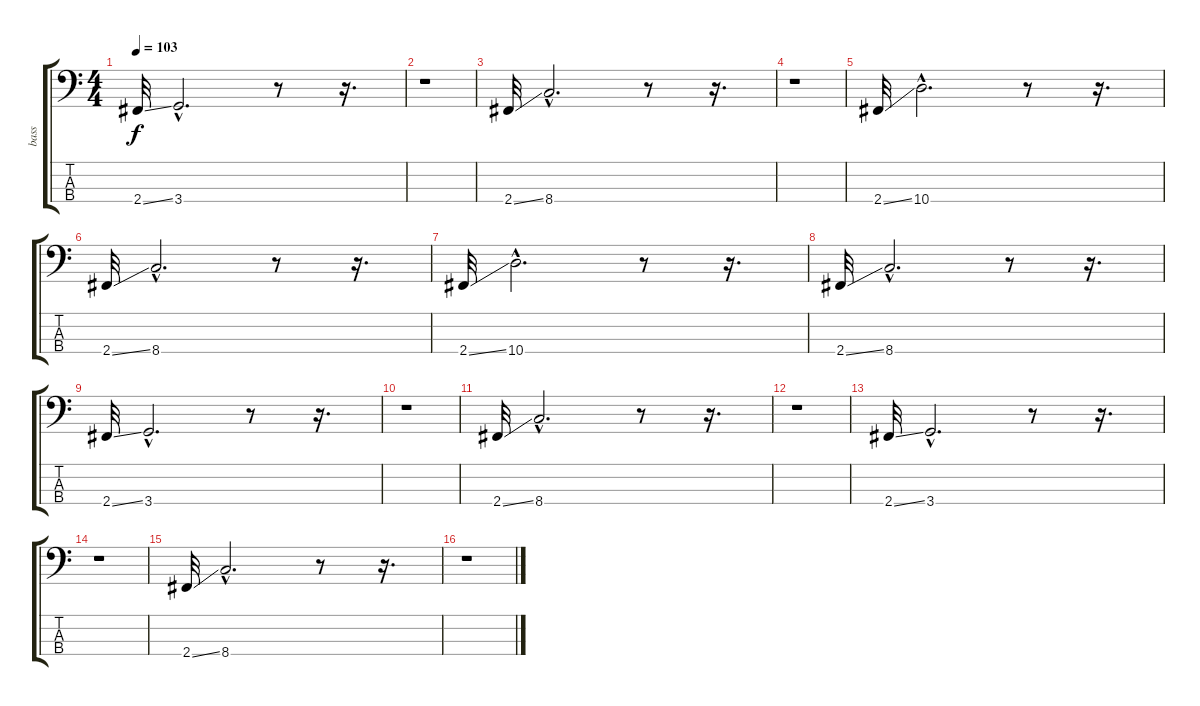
\track ("bass" "bass") {instrument acousticbass}
\staff {score tabs}
\tuning (G2 D2 A1 E1) {hide}
\ts (4 4)
\tempo 103
\clef f4
\ks c
2.4{ss}.32{dy f} 3.4{hac}.2{d} r.8 r.16{d} |
r.1 |
2.4{ss}.32 8.4{hac}.2{d} r.8 r.16{d} |
r.1 |
2.4{ss}.32 10.4{hac}.2{d} r.8 r.16{d} |
2.4{ss}.32 8.4{hac}.2{d} r.8 r.16{d} |
2.4{ss}.32 10.4{hac}.2{d} r.8 r.16{d} |
2.4{ss}.32 8.4{hac}.2{d} r.8 r.16{d} |
2.4{ss}.32 3.4{hac}.2{d} r.8 r.16{d} |
r.1 |
2.4{ss}.32 8.4{hac}.2{d} r.8 r.16{d} |
r.1 |
2.4{ss}.32 3.4{hac}.2{d} r.8 r.16{d} |
r.1 |
2.4{ss}.32 8.4{hac}.2{d} r.8 r.16{d} |
r.1
